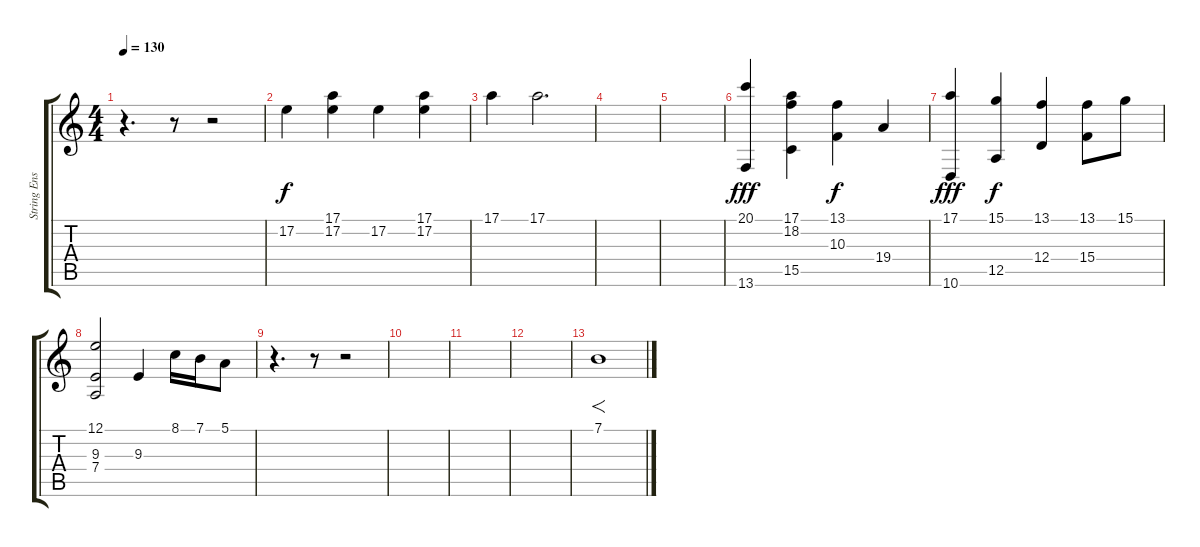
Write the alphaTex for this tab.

\track ("String Ensemble" "String Ens") {instrument stringensemble1}
\staff {score tabs}
\tuning (E4 B3 G3 D3 A2 E2) {hide}
\ts (4 4)
\tempo 130
\clef g2
\ks c
r.4{d dy f} r.8 r.2 |
17.2.4{instrument electricgrandpiano} (17.1 17.2).4 17.2.4 (17.1 17.2).4 |
17.1.4 17.1.2{d} |
|
|
(20.1 13.6).4{dy fff} (17.1 18.2 15.5).4 (13.1 10.3).4{dy f} 19.4.4 |
(17.1 10.6).4{dy fff} (15.1 12.5).4{dy f} (13.1 12.4).4 (13.1 15.4).8 15.1.8 |
(12.1 9.3 7.4).2 9.3.4 8.1.16 7.1.16 5.1.8 |
r.4{d} r.8 r.2 |
|
|
|
7.1.1{f instrument choiraahs}
